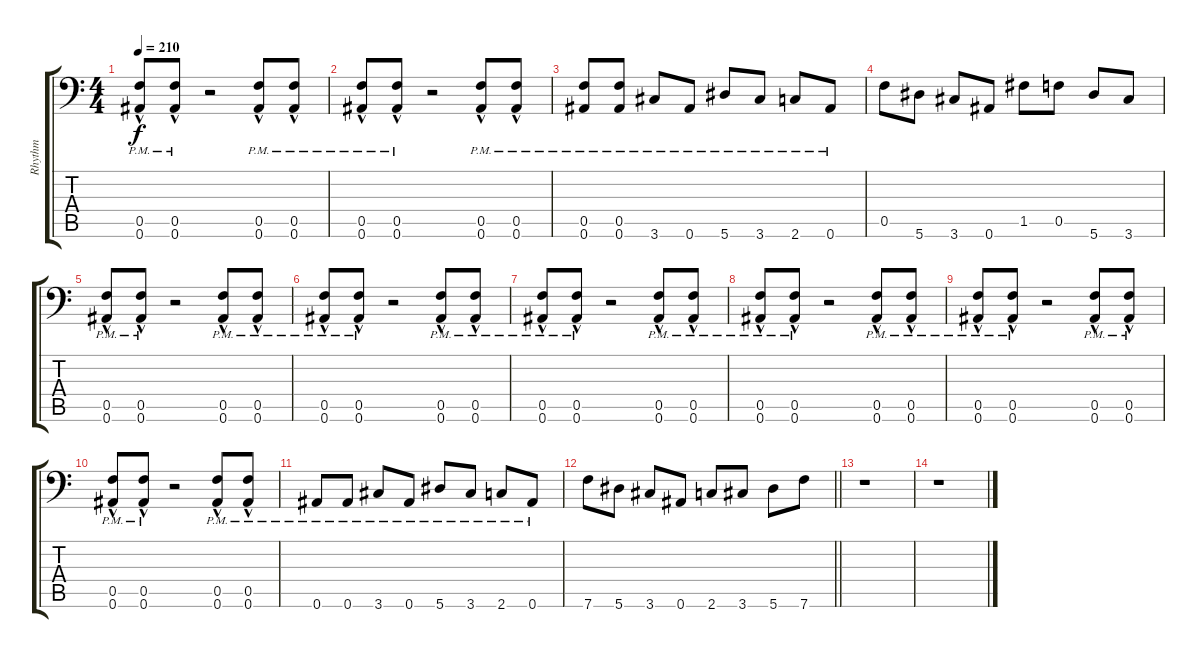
\track ("Rhythm" "Rhythm") {instrument overdrivenguitar}
\staff {score tabs}
\tuning (C4 G3 Eb3 Bb2 F2 Bb1) {hide}
\ts (4 4)
\tempo 210
\clef f4
\ks c
(0.5{hac pm} 0.6{hac pm}).8{dy f} (0.5{pm} 0.6{hac pm}).8 r.2 (0.5{hac pm} 0.6{hac pm}).8 (0.5{pm} 0.6{hac pm}).8 |
(0.5{hac pm} 0.6{hac pm}).8 (0.5{pm} 0.6{hac pm}).8 r.2 (0.5{hac pm} 0.6{hac pm}).8 (0.5{pm} 0.6{hac pm}).8 |
(0.5{pm} 0.6{pm}).8 (0.5{pm} 0.6{pm}).8 3.6{pm}.8 0.6{pm}.8 5.6{pm}.8 3.6{pm}.8 2.6{pm}.8 0.6{pm}.8 |
0.5.8 5.6.8 3.6.8 0.6.8 1.5.8 0.5.8 5.6.8 3.6.8 |
(0.5{hac pm} 0.6{hac pm}).8 (0.5{pm} 0.6{hac pm}).8 r.2 (0.5{hac pm} 0.6{hac pm}).8 (0.5{pm} 0.6{hac pm}).8 |
(0.5{hac pm} 0.6{hac pm}).8 (0.5{pm} 0.6{hac pm}).8 r.2 (0.5{hac pm} 0.6{hac pm}).8 (0.5{pm} 0.6{hac pm}).8 |
(0.5{hac pm} 0.6{hac pm}).8 (0.5{pm} 0.6{hac pm}).8 r.2 (0.5{hac pm} 0.6{hac pm}).8 (0.5{pm} 0.6{hac pm}).8 |
(0.5{hac pm} 0.6{hac pm}).8 (0.5{pm} 0.6{hac pm}).8 r.2 (0.5{hac pm} 0.6{hac pm}).8 (0.5{pm} 0.6{hac pm}).8 |
(0.5{hac pm} 0.6{hac pm}).8 (0.5{pm} 0.6{hac pm}).8 r.2 (0.5{hac pm} 0.6{hac pm}).8 (0.5{pm} 0.6{hac pm}).8 |
(0.5{hac pm} 0.6{hac pm}).8 (0.5{pm} 0.6{hac pm}).8 r.2 (0.5{hac pm} 0.6{hac pm}).8 (0.5{pm} 0.6{hac pm}).8 |
0.6{pm}.8 0.6{pm}.8 3.6{pm}.8 0.6{pm}.8 5.6{pm}.8 3.6{pm}.8 2.6{pm}.8 0.6{pm}.8 |
\barLineRight lightlight
7.6.8 5.6.8 3.6.8 0.6.8 2.6.8 3.6.8 5.6.8 7.6.8 |
r.1 |
r.1
